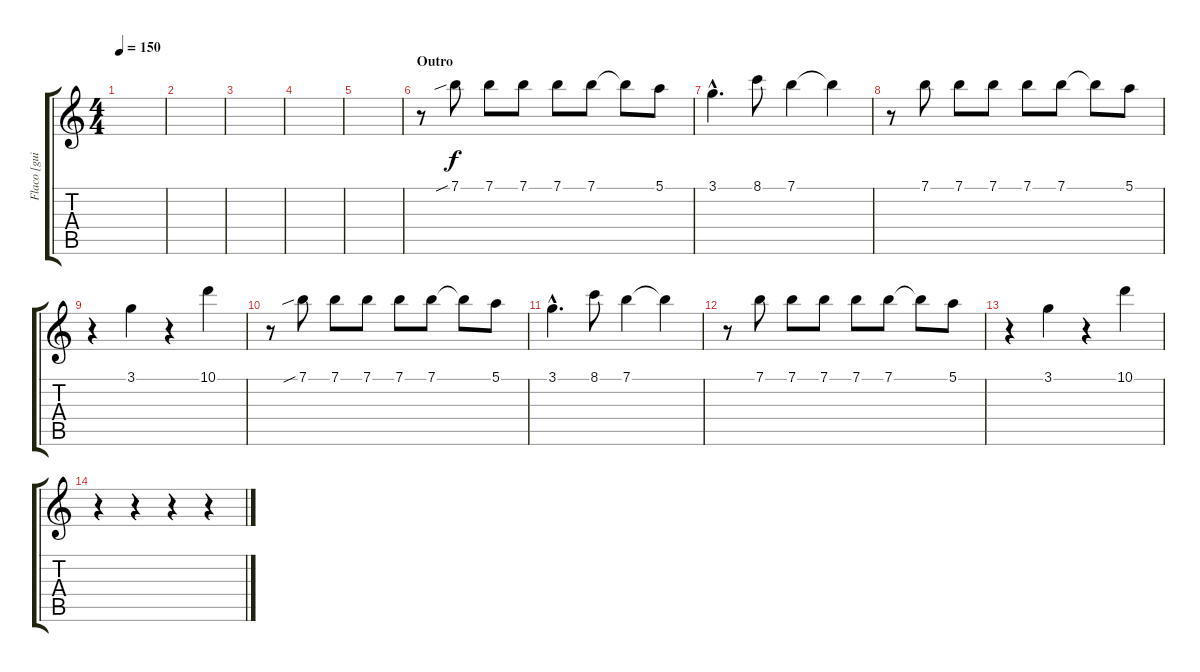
\track ("Flaco [guitar]" "Flaco [gui") {instrument distortionguitar}
\staff {score tabs}
\tuning (E4 B3 G3 D3 A2 E2) {hide}
\ts (4 4)
\tempo 150
\clef g2
\ks c
|
|
|
|
|
\section ("" "Outro")
r.8{volume 15} 7.1{sib}.8 7.1.8 7.1.8 7.1.8 7.1.8 7.1{t}.8 5.1.8 |
3.1{hac}.4{d} 8.1.8 7.1.4 7.1{t}.4 |
r.8 7.1.8 7.1.8 7.1.8 7.1.8 7.1.8 7.1{t}.8 5.1.8 |
r.4 3.1.4 r.4 10.1.4 |
r.8 7.1{sib}.8 7.1.8 7.1.8 7.1.8 7.1.8 7.1{t}.8 5.1.8 |
3.1{hac}.4{d} 8.1.8 7.1.4 7.1{t}.4 |
r.8 7.1.8 7.1.8 7.1.8 7.1.8 7.1.8 7.1{t}.8 5.1.8 |
r.4 3.1.4 r.4 10.1.4 |
r.4 r.4 r.4 r.4
